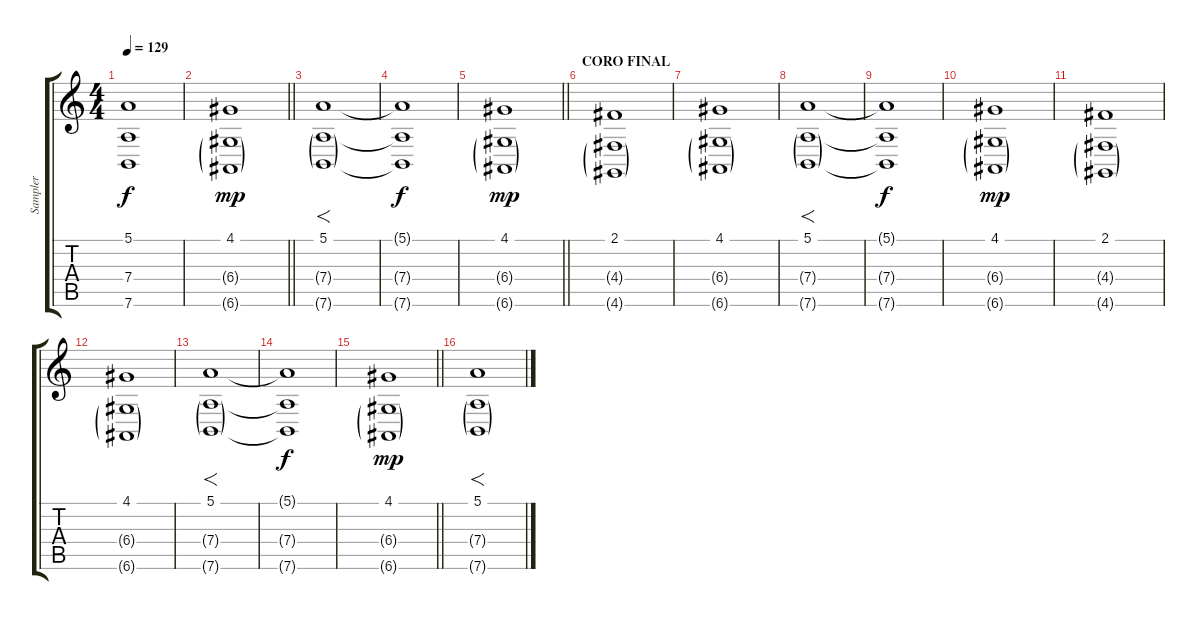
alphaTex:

\track ("Sampler" "Sampler") {instrument synthstrings2}
\staff {score tabs}
\tuning (E4 B3 G3 D3 A2 E2) {hide}
\ts (4 4)
\tempo 129
\clef g2
\ks c
(5.1{t} 7.4{t} 7.6{t}).1{dy f} |
\barLineRight lightlight
(4.1 6.4{g} 6.6{g}).1{dy mp} |
(5.1 7.4{g} 7.6{g}).1{f volume 9} |
(5.1{t} 7.4{t} 7.6{t}).1{dy f} |
\barLineRight lightlight
(4.1 6.4{g} 6.6{g}).1{dy mp} |
\section ("" "CORO FINAL")
(2.1 4.4{g} 4.6{g}).1 |
(4.1 6.4{g} 6.6{g}).1 |
(5.1 7.4{g} 7.6{g}).1{f volume 9} |
(5.1{t} 7.4{t} 7.6{t}).1{dy f} |
(4.1 6.4{g} 6.6{g}).1{dy mp} |
(2.1 4.4{g} 4.6{g}).1 |
(4.1 6.4{g} 6.6{g}).1 |
(5.1 7.4{g} 7.6{g}).1{f volume 9} |
(5.1{t} 7.4{t} 7.6{t}).1{dy f} |
\barLineRight lightlight
(4.1 6.4{g} 6.6{g}).1{dy mp} |
(5.1 7.4{g} 7.6{g}).1{f volume 9}
